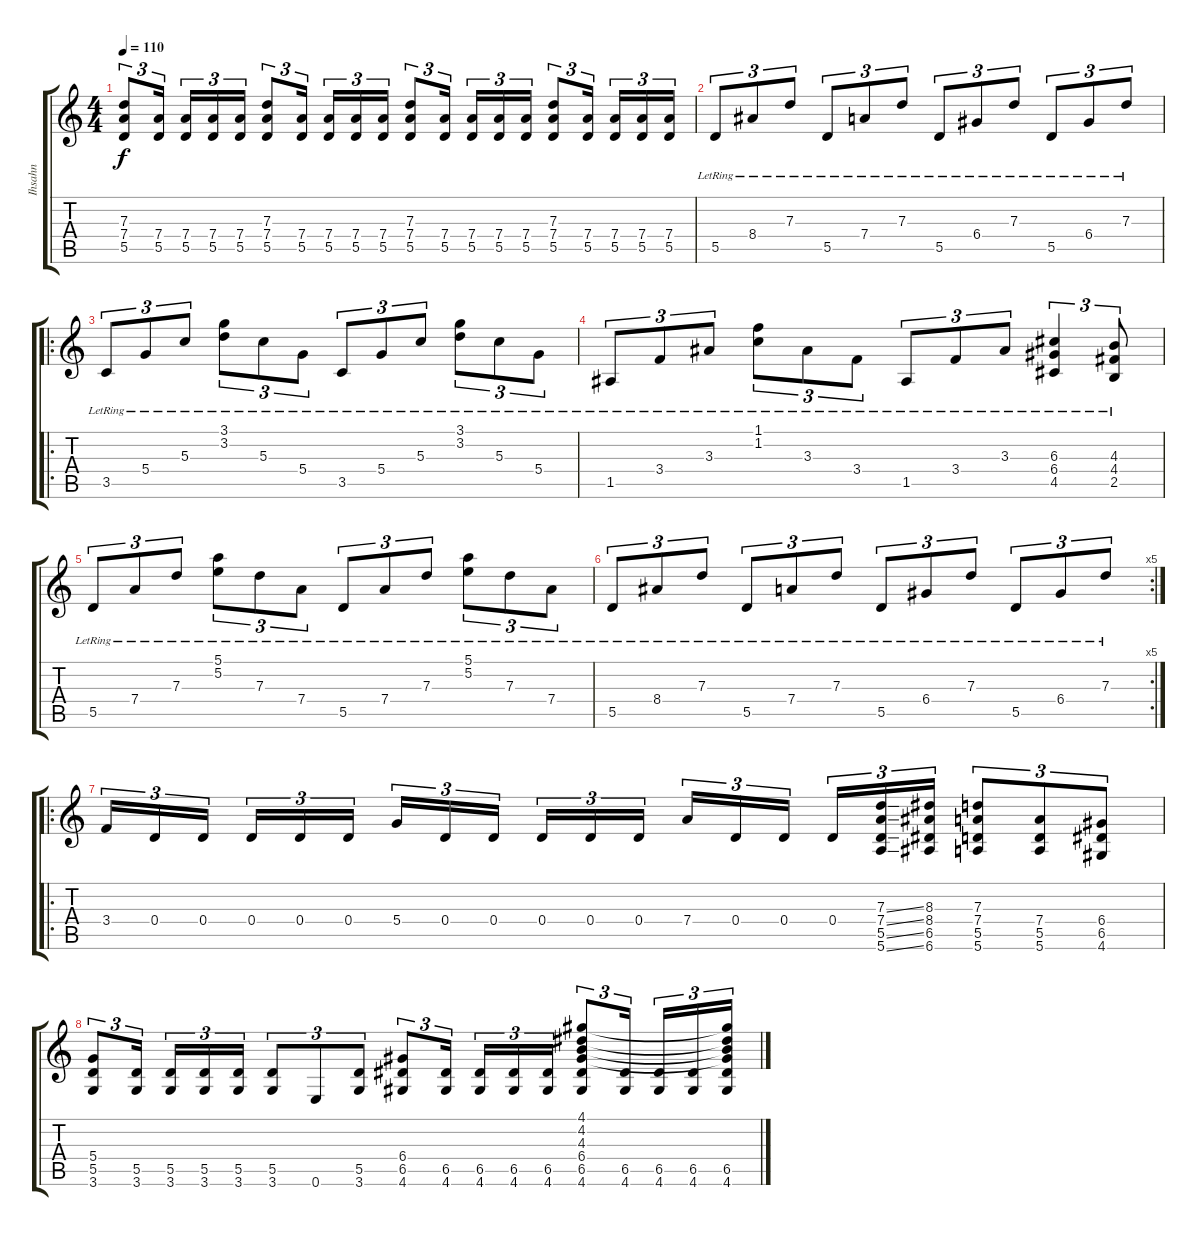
\track ("Ihsahn" "Ihsahn") {instrument distortionguitar}
\staff {score tabs}
\tuning (E4 B3 G3 D3 A2 E2) {hide}
\ts (4 4)
\tempo 110
\clef g2
\ks c
(7.3 7.4 5.5).8{tu (3 2) dy f} (7.4 5.5).16{tu (3 2) beam splitsecondary} (7.4 5.5).16{tu (3 2)} (7.4 5.5).16{tu (3 2)} (7.4 5.5).16{tu (3 2)} (7.3 7.4 5.5).8{tu (3 2)} (7.4 5.5).16{tu (3 2) beam splitsecondary} (7.4 5.5).16{tu (3 2)} (7.4 5.5).16{tu (3 2)} (7.4 5.5).16{tu (3 2)} (7.3 7.4 5.5).8{tu (3 2)} (7.4 5.5).16{tu (3 2) beam splitsecondary} (7.4 5.5).16{tu (3 2)} (7.4 5.5).16{tu (3 2)} (7.4 5.5).16{tu (3 2)} (7.3 7.4 5.5).8{tu (3 2)} (7.4 5.5).16{tu (3 2) beam splitsecondary} (7.4 5.5).16{tu (3 2)} (7.4 5.5).16{tu (3 2)} (7.4 5.5).16{tu (3 2)} |
5.5{lr}.8{tu (3 2)} 8.4{lr}.8{tu (3 2)} 7.3{lr}.8{tu (3 2)} 5.5{lr}.8{tu (3 2)} 7.4{lr}.8{tu (3 2)} 7.3{lr}.8{tu (3 2)} 5.5{lr}.8{tu (3 2)} 6.4{lr}.8{tu (3 2)} 7.3{lr}.8{tu (3 2)} 5.5{lr}.8{tu (3 2)} 6.4{lr}.8{tu (3 2)} 7.3{lr}.8{tu (3 2)} |
\ro
3.5{lr}.8{tu (3 2)} 5.4{lr}.8{tu (3 2)} 5.3{lr}.8{tu (3 2)} (3.1{lr} 3.2{lr}).8{tu (3 2)} 5.3{lr}.8{tu (3 2)} 5.4{lr}.8{tu (3 2)} 3.5{lr}.8{tu (3 2)} 5.4{lr}.8{tu (3 2)} 5.3{lr}.8{tu (3 2)} (3.1{lr} 3.2{lr}).8{tu (3 2)} 5.3{lr}.8{tu (3 2)} 5.4{lr}.8{tu (3 2)} |
1.5{lr}.8{tu (3 2)} 3.4{lr}.8{tu (3 2)} 3.3{lr}.8{tu (3 2)} (1.1{lr} 1.2{lr}).8{tu (3 2)} 3.3{lr}.8{tu (3 2)} 3.4{lr}.8{tu (3 2)} 1.5{lr}.8{tu (3 2)} 3.4{lr}.8{tu (3 2)} 3.3{lr}.8{tu (3 2)} (6.3{lr} 6.4{lr} 4.5{lr}).4{tu (3 2)} (4.3{lr} 4.4{lr} 2.5{lr}).8{tu (3 2)} |
5.5{lr}.8{tu (3 2)} 7.4{lr}.8{tu (3 2)} 7.3{lr}.8{tu (3 2)} (5.1{lr} 5.2{lr}).8{tu (3 2)} 7.3{lr}.8{tu (3 2)} 7.4{lr}.8{tu (3 2)} 5.5{lr}.8{tu (3 2)} 7.4{lr}.8{tu (3 2)} 7.3{lr}.8{tu (3 2)} (5.1{lr} 5.2{lr}).8{tu (3 2)} 7.3{lr}.8{tu (3 2)} 7.4{lr}.8{tu (3 2)} |
\rc 5
5.5{lr}.8{tu (3 2)} 8.4{lr}.8{tu (3 2)} 7.3{lr}.8{tu (3 2)} 5.5{lr}.8{tu (3 2)} 7.4{lr}.8{tu (3 2)} 7.3{lr}.8{tu (3 2)} 5.5{lr}.8{tu (3 2)} 6.4{lr}.8{tu (3 2)} 7.3{lr}.8{tu (3 2)} 5.5{lr}.8{tu (3 2)} 6.4{lr}.8{tu (3 2)} 7.3{lr}.8{tu (3 2)} |
\ro
3.4.16{tu (3 2)} 0.4.16{tu (3 2)} 0.4.16{tu (3 2) beam splitsecondary} 0.4.16{tu (3 2)} 0.4.16{tu (3 2)} 0.4.16{tu (3 2)} 5.4.16{tu (3 2)} 0.4.16{tu (3 2)} 0.4.16{tu (3 2) beam splitsecondary} 0.4.16{tu (3 2)} 0.4.16{tu (3 2)} 0.4.16{tu (3 2)} 7.4.16{tu (3 2)} 0.4.16{tu (3 2)} 0.4.16{tu (3 2) beam splitsecondary} 0.4.16{tu (3 2)} (7.3{ss} 7.4{ss} 5.5{ss} 5.6{ss}).16{tu (3 2)} (8.3 8.4 6.5 6.6).16{tu (3 2)} (7.3 7.4 5.5 5.6).8{tu (3 2)} (7.4 5.5 5.6).8{tu (3 2)} (6.4 6.5 4.6).8{tu (3 2)} |
(5.4 5.5 3.6).8{tu (3 2)} (5.5 3.6).16{tu (3 2) beam splitsecondary} (5.5 3.6).16{tu (3 2)} (5.5 3.6).16{tu (3 2)} (5.5 3.6).16{tu (3 2)} (5.5 3.6).8{tu (3 2)} 0.6.8{tu (3 2)} (5.5 3.6).8{tu (3 2)} (6.4 6.5 4.6).8{tu (3 2)} (6.5 4.6).16{tu (3 2) beam splitsecondary} (6.5 4.6).16{tu (3 2)} (6.5 4.6).16{tu (3 2)} (6.5 4.6).16{tu (3 2)} (4.1 4.2 4.3 6.4 6.5 4.6).8{tu (3 2)} (6.5 4.6).16{tu (3 2) beam splitsecondary} (6.5 4.6).16{tu (3 2)} (6.5 4.6).16{tu (3 2)} (4.1{t} 4.2{t} 4.3{t} 6.4{t} 6.5 4.6).16{tu (3 2)}
